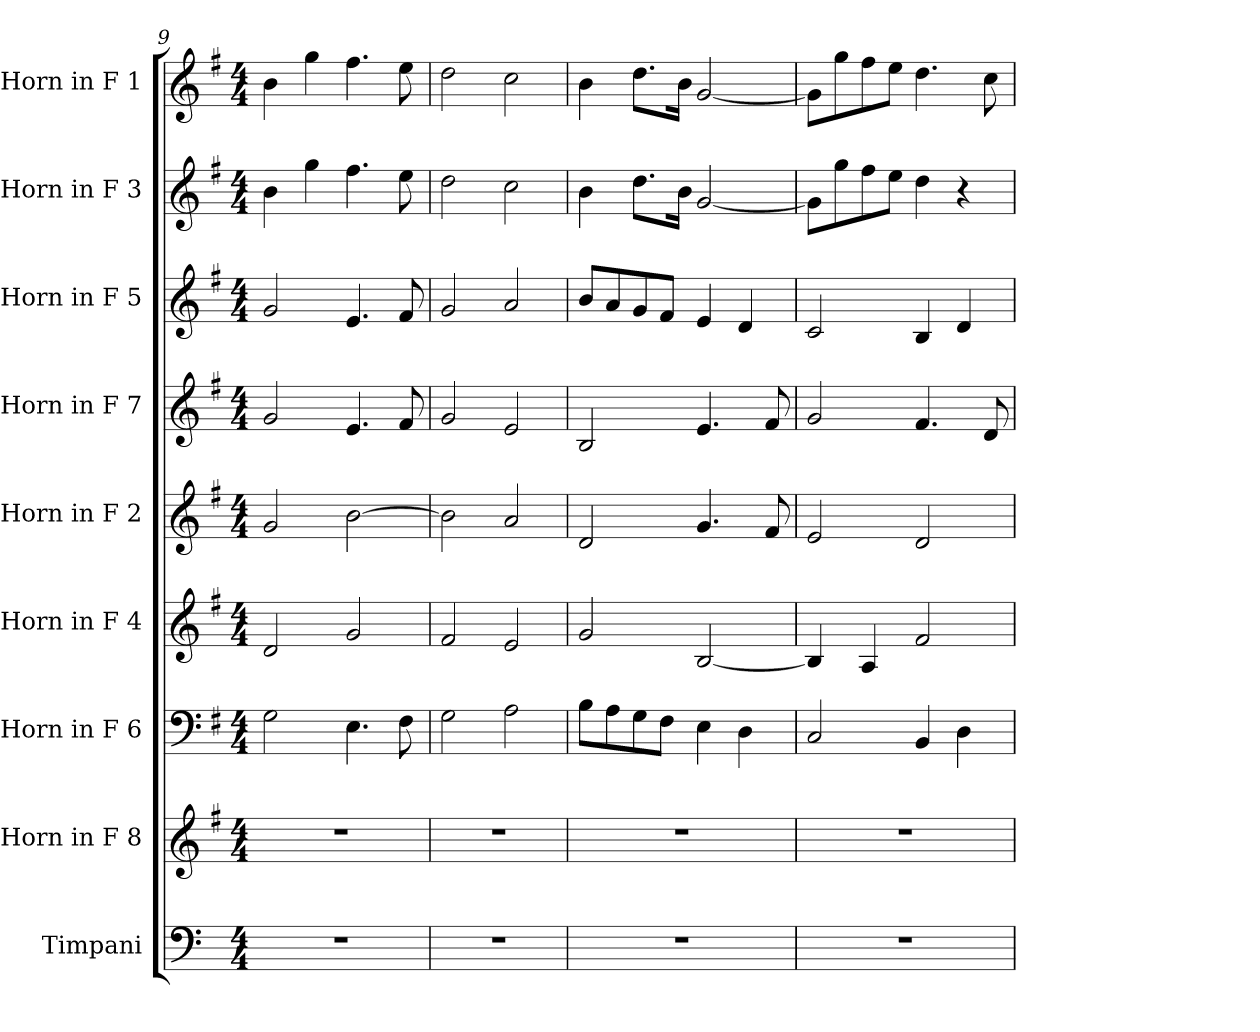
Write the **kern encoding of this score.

**kern	**kern	**kern	**kern	**kern	**kern	**kern	**kern	**kern
*part9	*part8	*part7	*part6	*part5	*part4	*part3	*part2	*part1
*staff9	*staff8	*staff7	*staff6	*staff5	*staff4	*staff3	*staff2	*staff1
*I"Timpani	*I"Horn in F 8	*I"Horn in F 6	*I"Horn in F 4	*I"Horn in F 2	*I"Horn in F 7	*I"Horn in F 5	*I"Horn in F 3	*I"Horn in F 1
*I'Timp.	*	*	*	*	*	*	*	*
*clefF4	*clefG2	*clefF4	*clefG2	*clefG2	*clefG2	*clefG2	*clefG2	*clefG2
*	*ITrd4c7	*ITrd4c7	*ITrd4c7	*ITrd4c7	*ITrd4c7	*ITrd4c7	*ITrd4c7	*ITrd4c7
*k[]	*k[]	*k[]	*k[]	*k[]	*k[]	*k[]	*k[]	*k[]
*M4/4	*M4/4	*M4/4	*M4/4	*M4/4	*M4/4	*M4/4	*M4/4	*M4/4
=9	=9	=9	=9	=9	=9	=9	=9	=9
1r	1r	2C\	2G/	2c/	2c/	2c/	4e\	4e\
.	.	.	.	.	.	.	4cc\	4cc\
.	.	4.AA\	2c/	[2e\	4.A/	4.A/	4.b\	4.b\
.	.	8BB\	.	.	8B/	8B/	8a\	8a\
=10	=10	=10	=10	=10	=10	=10	=10	=10
1r	1r	2C\	2B/	2e\]	2c/	2c/	2g\	2g\
.	.	2D\	2A/	2d/	2A/	2d/	2f\	2f\
=11	=11	=11	=11	=11	=11	=11	=11	=11
1r	1r	8E\L	2c/	2G/	2E/	8e/L	4e\	4e\
.	.	8D\	.	.	.	8d/	.	.
.	.	8C\	.	.	.	8c/	8.g\L	8.g\L
.	.	8BB\J	.	.	.	8B/J	.	.
.	.	.	.	.	.	.	16e\Jk	16e\Jk
.	.	4AA\	[2E/	4.c/	4.A/	4A/	[2c/	[2c/
.	.	4GG\	.	.	.	4G/	.	.
.	.	.	.	8B/	8B/	.	.	.
=12	=12	=12	=12	=12	=12	=12	=12	=12
1r	1r	2FF/	4E/]	2A/	2c/	2F/	8c\L]	8c\L]
.	.	.	.	.	.	.	8cc\	8cc\
.	.	.	4D/	.	.	.	8b\	8b\
.	.	.	.	.	.	.	8a\J	8a\J
.	.	4EE/	2B/	2G/	4.B/	4E/	4g\	4.g\
.	.	4GG\	.	.	.	4G/	4r	.
.	.	.	.	.	8G/	.	.	8f\
=	=	=	=	=	=	=	=	=
*-	*-	*-	*-	*-	*-	*-	*-	*-
